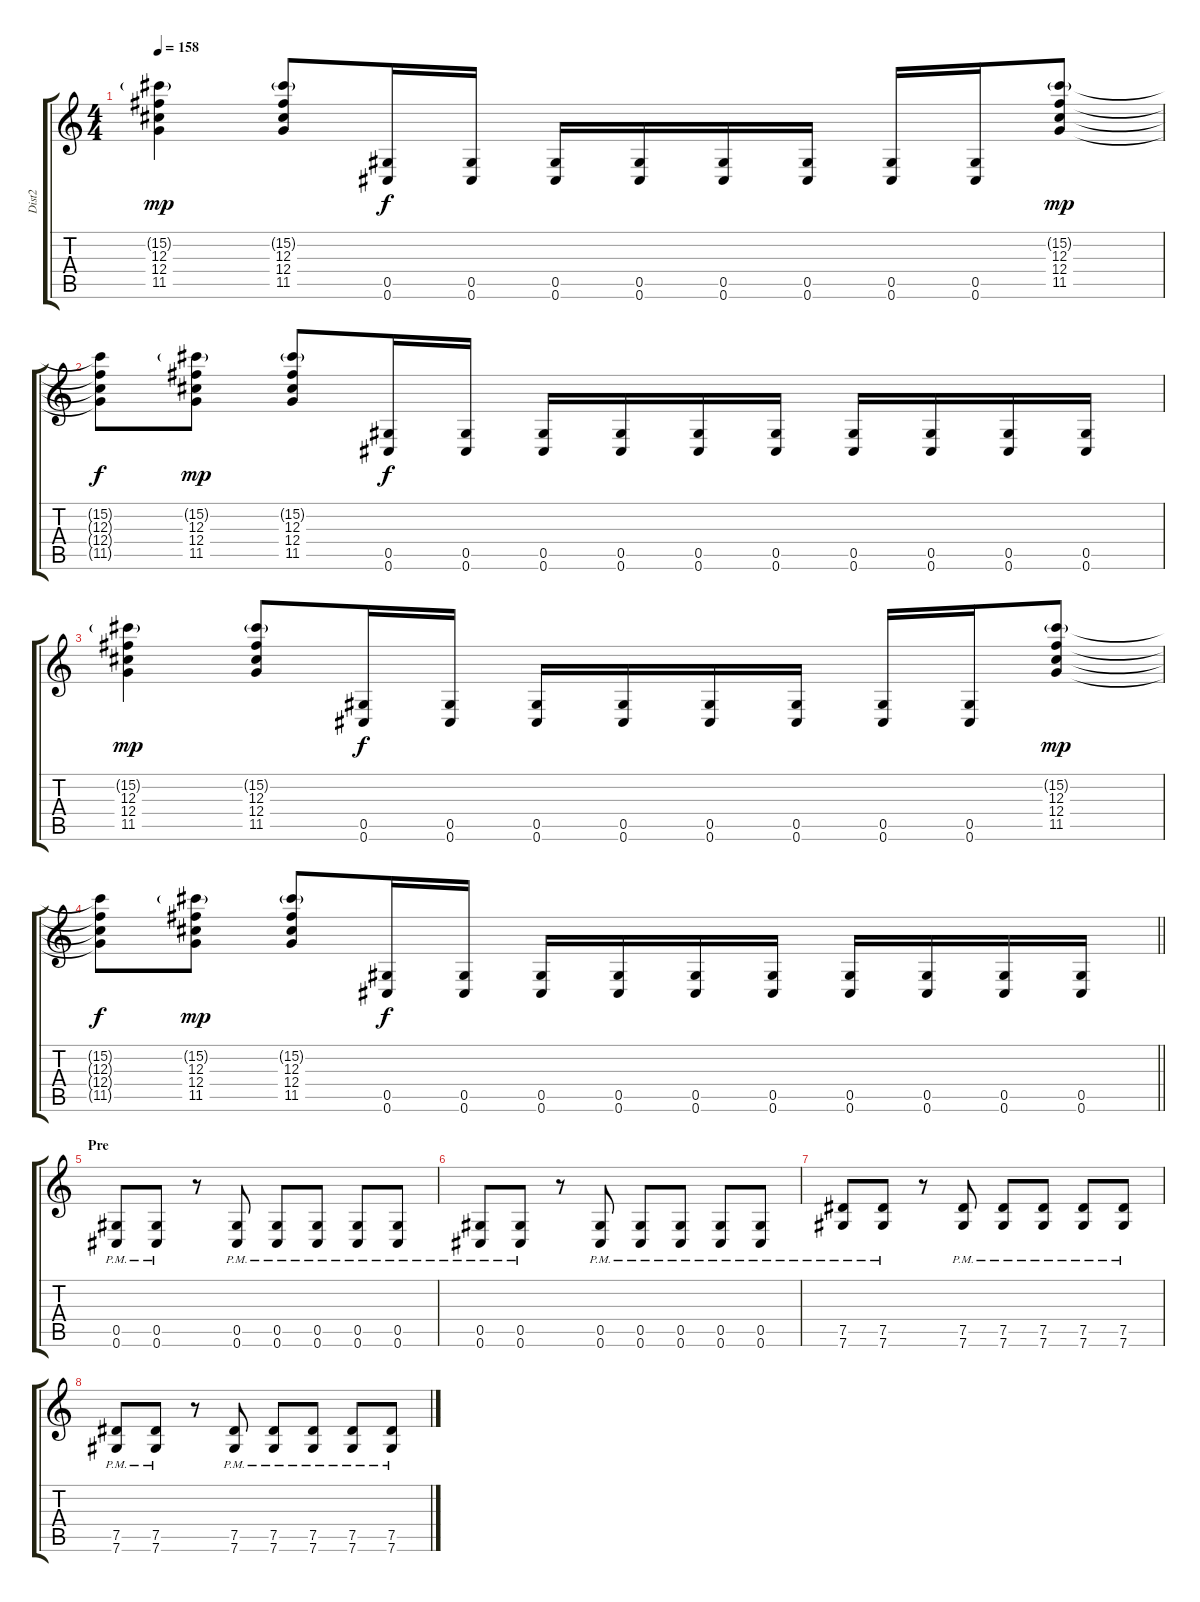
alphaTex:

\track ("Dist2" "Dist2") {instrument overdrivenguitar}
\staff {score tabs}
\tuning (Eb4 Bb3 Gb3 Db3 Ab2 Db2) {hide}
\ts (4 4)
\tempo 158
\clef g2
\ks c
(15.2{g} 12.3 12.4 11.5).4{dy mp} (15.2{g} 12.3 12.4 11.5).8 (0.5 0.6).16{dy f} (0.5 0.6).16 (0.5 0.6).16 (0.5 0.6).16 (0.5 0.6).16 (0.5 0.6).16 (0.5 0.6).16 (0.5 0.6).16 (15.2{g} 12.3 12.4 11.5).8{dy mp} |
(15.2{t} 12.3{t} 12.4{t} 11.5{t}).8{dy f} (15.2{g} 12.3 12.4 11.5).8{dy mp} (15.2{g} 12.3 12.4 11.5).8 (0.5 0.6).16{dy f} (0.5 0.6).16 (0.5 0.6).16 (0.5 0.6).16 (0.5 0.6).16 (0.5 0.6).16 (0.5 0.6).16 (0.5 0.6).16 (0.5 0.6).16 (0.5 0.6).16 |
(15.2{g} 12.3 12.4 11.5).4{dy mp} (15.2{g} 12.3 12.4 11.5).8 (0.5 0.6).16{dy f} (0.5 0.6).16 (0.5 0.6).16 (0.5 0.6).16 (0.5 0.6).16 (0.5 0.6).16 (0.5 0.6).16 (0.5 0.6).16 (15.2{g} 12.3 12.4 11.5).8{dy mp} |
\barLineRight lightlight
(15.2{t} 12.3{t} 12.4{t} 11.5{t}).8{dy f} (15.2{g} 12.3 12.4 11.5).8{dy mp} (15.2{g} 12.3 12.4 11.5).8 (0.5 0.6).16{dy f} (0.5 0.6).16 (0.5 0.6).16 (0.5 0.6).16 (0.5 0.6).16 (0.5 0.6).16 (0.5 0.6).16 (0.5 0.6).16 (0.5 0.6).16 (0.5 0.6).16 |
\section ("" "Pre")
(0.5{pm} 0.6{pm}).8 (0.5{pm} 0.6{pm}).8 r.8 (0.5{pm} 0.6{pm}).8 (0.5{pm} 0.6{pm}).8 (0.5{pm} 0.6{pm}).8 (0.5{pm} 0.6{pm}).8 (0.5{pm} 0.6{pm}).8 |
(0.5{pm} 0.6{pm}).8 (0.5{pm} 0.6{pm}).8 r.8 (0.5{pm} 0.6{pm}).8 (0.5{pm} 0.6{pm}).8 (0.5{pm} 0.6{pm}).8 (0.5{pm} 0.6{pm}).8 (0.5{pm} 0.6{pm}).8 |
(7.5{pm} 7.6{pm}).8 (7.5{pm} 7.6{pm}).8 r.8 (7.5{pm} 7.6{pm}).8 (7.5{pm} 7.6{pm}).8 (7.5{pm} 7.6{pm}).8 (7.5{pm} 7.6{pm}).8 (7.5{pm} 7.6{pm}).8 |
(7.5{pm} 7.6{pm}).8 (7.5{pm} 7.6{pm}).8 r.8 (7.5{pm} 7.6{pm}).8 (7.5{pm} 7.6{pm}).8 (7.5{pm} 7.6{pm}).8 (7.5{pm} 7.6{pm}).8 (7.5{pm} 7.6{pm}).8
